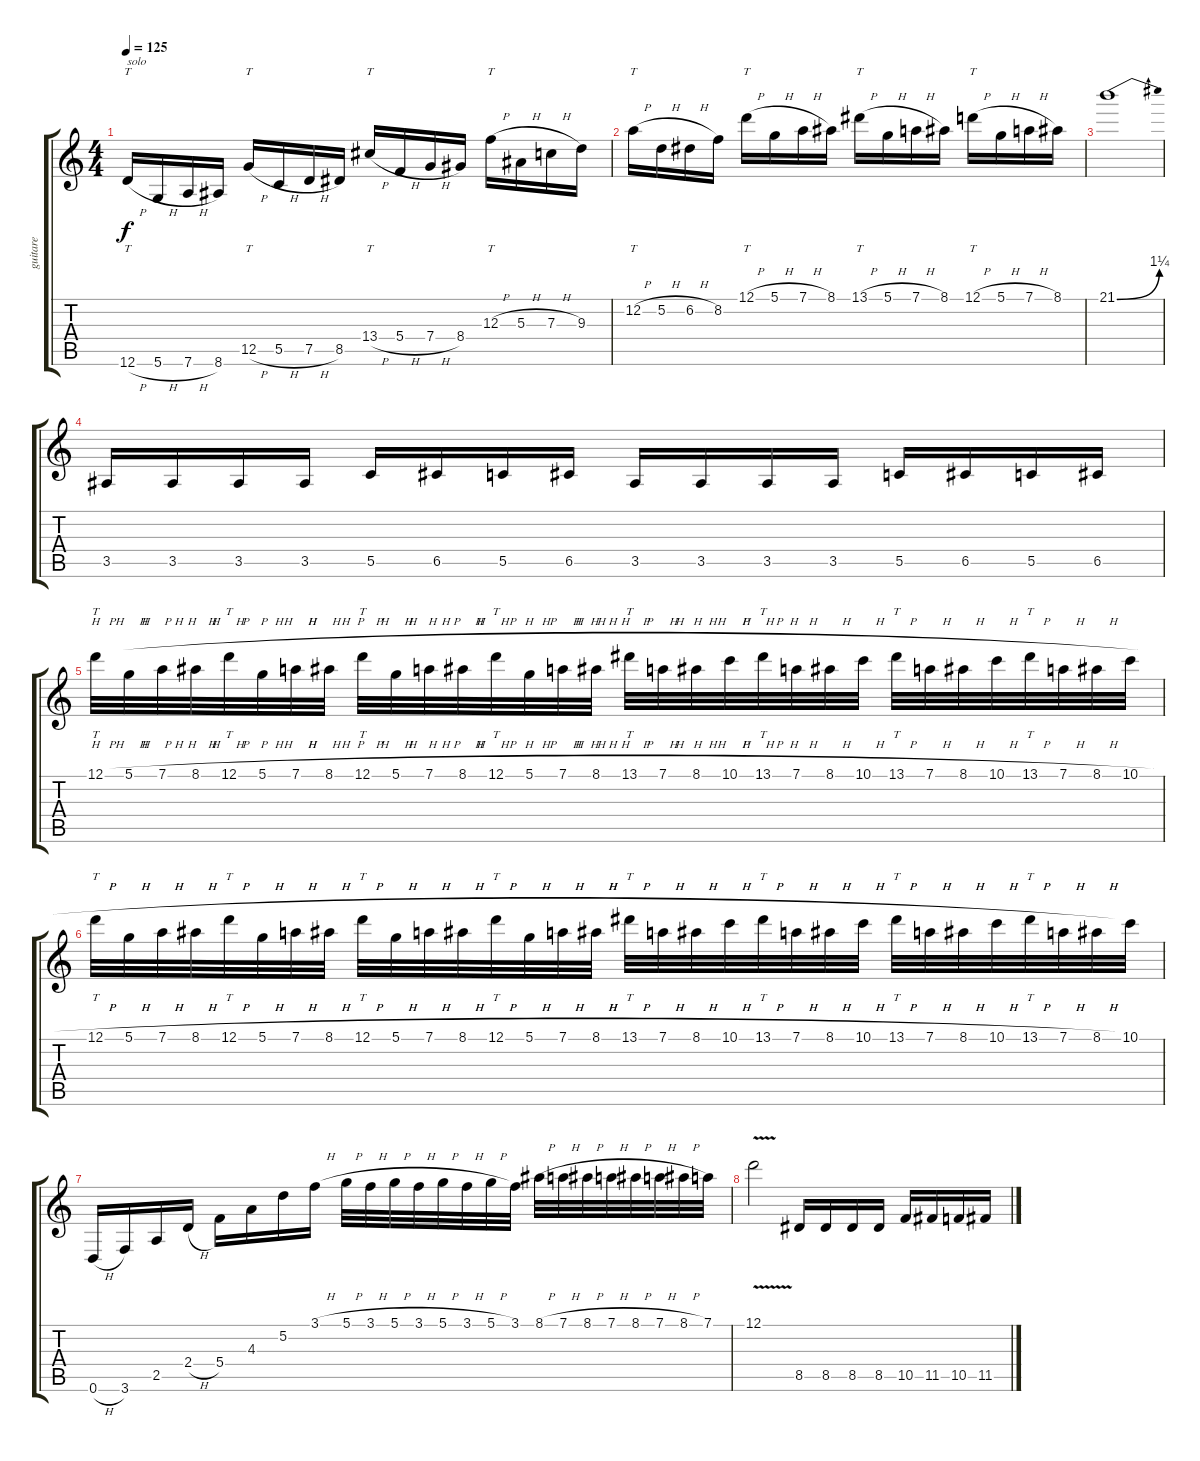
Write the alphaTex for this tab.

\track ("guitare" "guitare") {instrument distortionguitar}
\staff {score tabs}
\tuning (D4 A3 F3 C3 G2 D2) {hide}
\ts (4 4)
\tempo 125
\clef g2
\ks c
12.6{h}.16{tt txt "solo" dy f} 5.6{h}.16 7.6{h}.16 8.6.16 12.5{h}.16{tt} 5.5{h}.16 7.5{h}.16 8.5.16 13.4{h}.16{tt} 5.4{h}.16 7.4{h}.16 8.4.16 12.3{h}.16{tt} 5.3{h}.16 7.3{h}.16 9.3.16 |
12.2{h}.16{tt} 5.2{h}.16 6.2{h}.16 8.2.16 12.1{h}.16{tt} 5.1{h}.16 7.1{h}.16 8.1.16 13.1{h}.16{tt} 5.1{h}.16 7.1{h}.16 8.1.16 12.1{h}.16{tt} 5.1{h}.16 7.1{h}.16 8.1.16 |
21.1{be (bend 0 0 60 5)}.1 |
3.5.16 3.5.16 3.5.16 3.5.16 5.5.16 6.5.16 5.5.16 6.5.16 3.5.16 3.5.16 3.5.16 3.5.16 5.5.16 6.5.16 5.5.16 6.5.16 |
12.1{h}.32{tt} 5.1{h}.32 7.1{h}.32 8.1{h}.32 12.1{h}.32{tt} 5.1{h}.32 7.1{h}.32 8.1{h}.32 12.1{h}.32{tt} 5.1{h}.32 7.1{h}.32 8.1{h}.32 12.1{h}.32{tt} 5.1{h}.32 7.1{h}.32 8.1{h}.32 13.1{h}.32{tt} 7.1{h}.32 8.1{h}.32 10.1{h}.32 13.1{h}.32{tt} 7.1{h}.32 8.1{h}.32 10.1{h}.32 13.1{h}.32{tt} 7.1{h}.32 8.1{h}.32 10.1{h}.32 13.1{h}.32{tt} 7.1{h}.32 8.1{h}.32 10.1{h}.32 |
12.1{h}.32{tt} 5.1{h}.32 7.1{h}.32 8.1{h}.32 12.1{h}.32{tt} 5.1{h}.32 7.1{h}.32 8.1{h}.32 12.1{h}.32{tt} 5.1{h}.32 7.1{h}.32 8.1{h}.32 12.1{h}.32{tt} 5.1{h}.32 7.1{h}.32 8.1{h}.32 13.1{h}.32{tt} 7.1{h}.32 8.1{h}.32 10.1{h}.32 13.1{h}.32{tt} 7.1{h}.32 8.1{h}.32 10.1{h}.32 13.1{h}.32{tt} 7.1{h}.32 8.1{h}.32 10.1{h}.32 13.1{h}.32{tt} 7.1{h}.32 8.1{h}.32 10.1.32 |
0.6{h}.16 3.6.16 2.5.16 2.4{h}.16 5.4.16 4.3.16 5.2.16 3.1{h}.16 5.1{h}.32 3.1{h}.32 5.1{h}.32 3.1{h}.32 5.1{h}.32 3.1{h}.32 5.1{h}.32 3.1.32 8.1{h}.32 7.1{h}.32 8.1{h}.32 7.1{h}.32 8.1{h}.32 7.1{h}.32 8.1{h}.32 7.1.32 |
12.1{v}.2 8.5.16 8.5.16 8.5.16 8.5.16 10.5.16 11.5.16 10.5.16 11.5.16
